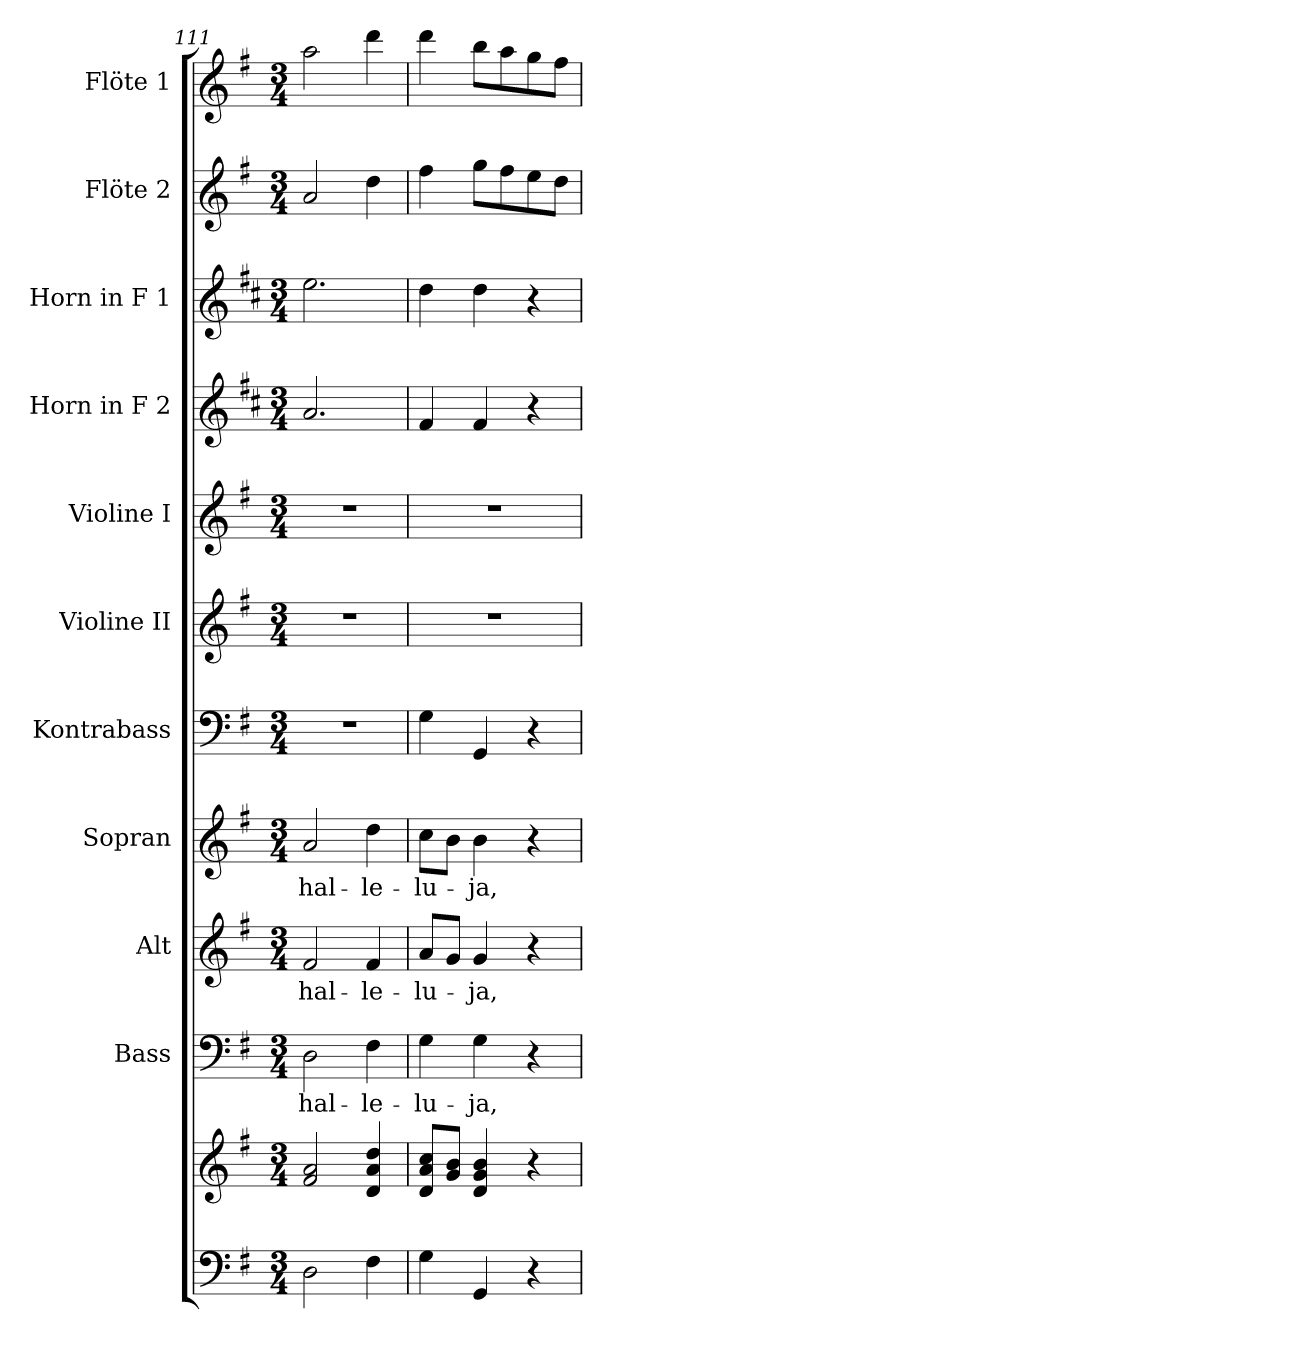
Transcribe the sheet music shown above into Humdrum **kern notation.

**kern	**kern	**kern	**text	**kern	**text	**kern	**text	**kern	**kern	**kern	**kern	**kern	**kern	**kern
*part11	*part11	*part10	*part10	*part9	*part9	*part8	*part8	*part7	*part6	*part5	*part4	*part3	*part2	*part1
*staff12	*staff11	*staff10	*staff10	*staff9	*staff9	*staff8	*staff8	*staff7	*staff6	*staff5	*staff4	*staff3	*staff2	*staff1
*	*	*I"Bass	*	*I"Alt	*	*I"Sopran	*	*I"Kontrabass	*I"Violine II	*I"Violine I	*I"Horn in F 2	*I"Horn in F 1	*I"Flöte 2	*I"Flöte 1
*	*	*I'B.	*	*I'A.	*	*I'S.	*	*I'Kb.	*I'Vl. II	*I'Vl. I	*	*	*I'Fl. 2	*I'Fl. 1
*clefF4	*clefG2	*clefF4	*	*clefG2	*	*clefG2	*	*clefF4	*clefG2	*clefG2	*clefG2	*clefG2	*clefG2	*clefG2
*	*	*	*	*	*	*	*	*ITrd7c12	*	*	*ITrd4c7	*ITrd4c7	*	*
*k[f#]	*k[f#]	*k[f#]	*	*k[f#]	*	*k[f#]	*	*k[f#]	*k[f#]	*k[f#]	*k[f#]	*k[f#]	*k[f#]	*k[f#]
*G:	*G:	*G:	*	*G:	*	*G:	*	*G:	*G:	*G:	*G:	*G:	*G:	*G:
*M3/4	*M3/4	*M3/4	*	*M3/4	*	*M3/4	*	*M3/4	*M3/4	*M3/4	*M3/4	*M3/4	*M3/4	*M3/4
=111	=111	=111	=111	=111	=111	=111	=111	=111	=111	=111	=111	=111	=111	=111
!	!	!	!LO:LY:b	!	!LO:LY:b	!	!LO:LY:b	!	!	!	!	!	!	!
2D\	2f#/ 2a/	2D\	hal-	2f#/	hal-	2a/	hal-	2.r	2.r	2.r	2.d/	2.a\	2a/	2aa\
!	!	!	!LO:LY:b	!	!LO:LY:b	!	!LO:LY:b	!	!	!	!	!	!	!
4F#\	4d/ 4a/ 4dd/	4F#\	-le-	4f#/	-le-	4dd\	-le-	.	.	.	.	.	4dd\	4ddd\
!!LO:PB:g=z
=112	=112	=112	=112	=112	=112	=112	=112	=112	=112	=112	=112	=112	=112	=112
!	!	!	!LO:LY:b	!	!LO:LY:b	!	!LO:LY:b	!	!	!	!	!	!	!
4G\	8d/ 8a/ 8cc/L	4G\	-lu-	8a/L	-lu-	8cc\L	-lu-	4GG\	2.r	2.r	4B/	4g\	4ff#\	4ddd\
.	8g/ 8b/J	.	.	8g/J	.	8b\J	.	.	.	.	.	.	.	.
!	!	!	!LO:LY:b	!	!LO:LY:b	!	!LO:LY:b	!	!	!	!	!	!	!
4GG/	4d/ 4g/ 4b/	4G\	-ja,	4g/	-ja,	4b\	-ja,	4GGG/	.	.	4B/	4g\	8gg\L	8bb\L
.	.	.	.	.	.	.	.	.	.	.	.	.	8ff#\	8aa\
4r	4r	4r	.	4r	.	4r	.	4r	.	.	4r	4r	8ee\	8gg\
.	.	.	.	.	.	.	.	.	.	.	.	.	8dd\J	8ff#\J
=	=	=	=	=	=	=	=	=	=	=	=	=	=	=
*-	*-	*-	*-	*-	*-	*-	*-	*-	*-	*-	*-	*-	*-	*-
